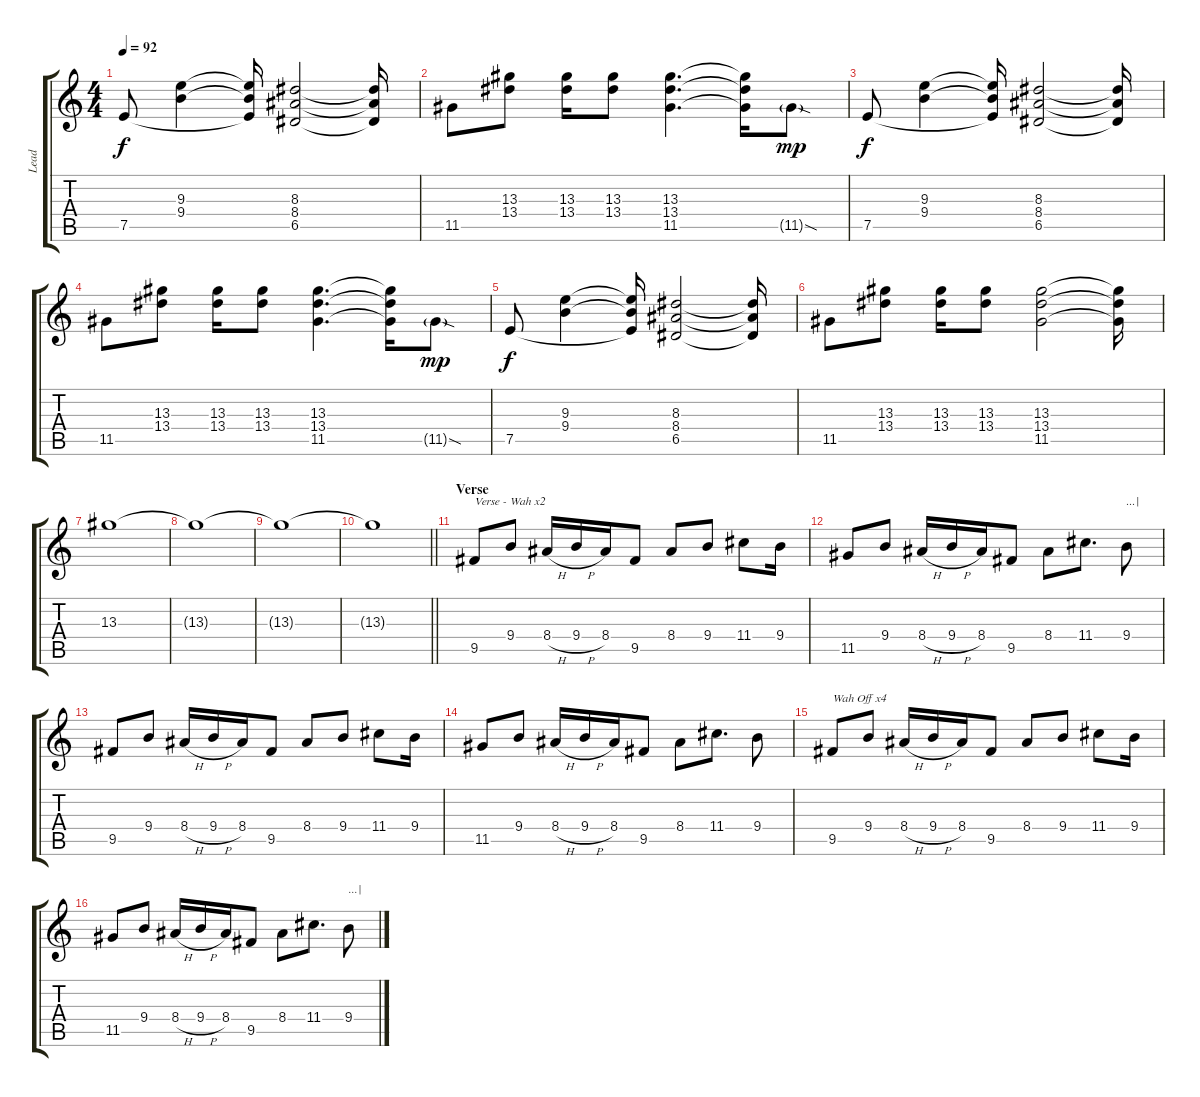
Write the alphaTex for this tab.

\track ("Lead" "Lead") {instrument overdrivenguitar}
\staff {score tabs}
\tuning (E4 B3 G3 D3 A2 E2) {hide}
\ts (4 4)
\tempo 92
\clef g2
\ks c
7.5.8{dy f} (9.3 9.4).4 (9.3{t} 9.4{t} 7.5{t}).16 (8.3 8.4 6.5).2 (8.3{t} 8.4{t} 6.5{t}).16 |
11.5.8 (13.3 13.4).8 (13.3 13.4).16 (13.3 13.4).8 (13.3 13.4 11.5).4{d} (13.3{t} 13.4{t} 11.5{t}).16 11.5{sod g}.8{dy mp} |
7.5.8{dy f} (9.3 9.4).4 (9.3{t} 9.4{t} 7.5{t}).16 (8.3 8.4 6.5).2 (8.3{t} 8.4{t} 6.5{t}).16 |
11.5.8 (13.3 13.4).8 (13.3 13.4).16 (13.3 13.4).8 (13.3 13.4 11.5).4{d} (13.3{t} 13.4{t} 11.5{t}).16 11.5{sod g}.8{dy mp} |
7.5.8{dy f} (9.3 9.4).4 (9.3{t} 9.4{t} 7.5{t}).16 (8.3 8.4 6.5).2 (8.3{t} 8.4{t} 6.5{t}).16 |
11.5.8 (13.3 13.4).8 (13.3 13.4).16 (13.3 13.4).8 (13.3 13.4 11.5).2 (13.3{t} 13.4{t} 11.5{t}).16 |
13.3.1{volume 0} |
13.3{t}.1 |
13.3{t}.1 |
\barLineRight lightlight
13.3{t}.1 |
\section ("" "Verse")
9.5.8{txt "Verse - Wah x2" volume 12} 9.4.8 8.4{h}.16 9.4{h}.16 8.4.16 9.5.8 8.4.8 9.4.8 11.4.8 9.4.16 |
11.5.8 9.4.8 8.4{h}.16 9.4{h}.16 8.4.16 9.5.8 8.4.8 11.4.8{d} 9.4.8{txt "...|"} |
9.5.8 9.4.8 8.4{h}.16 9.4{h}.16 8.4.16 9.5.8 8.4.8 9.4.8 11.4.8 9.4.16 |
11.5.8 9.4.8 8.4{h}.16 9.4{h}.16 8.4.16 9.5.8 8.4.8 11.4.8{d} 9.4.8 |
9.5.8{txt "Wah Off x4"} 9.4.8 8.4{h}.16 9.4{h}.16 8.4.16 9.5.8 8.4.8 9.4.8 11.4.8 9.4.16 |
11.5.8 9.4.8 8.4{h}.16 9.4{h}.16 8.4.16 9.5.8 8.4.8 11.4.8{d} 9.4.8{txt "...|"}
